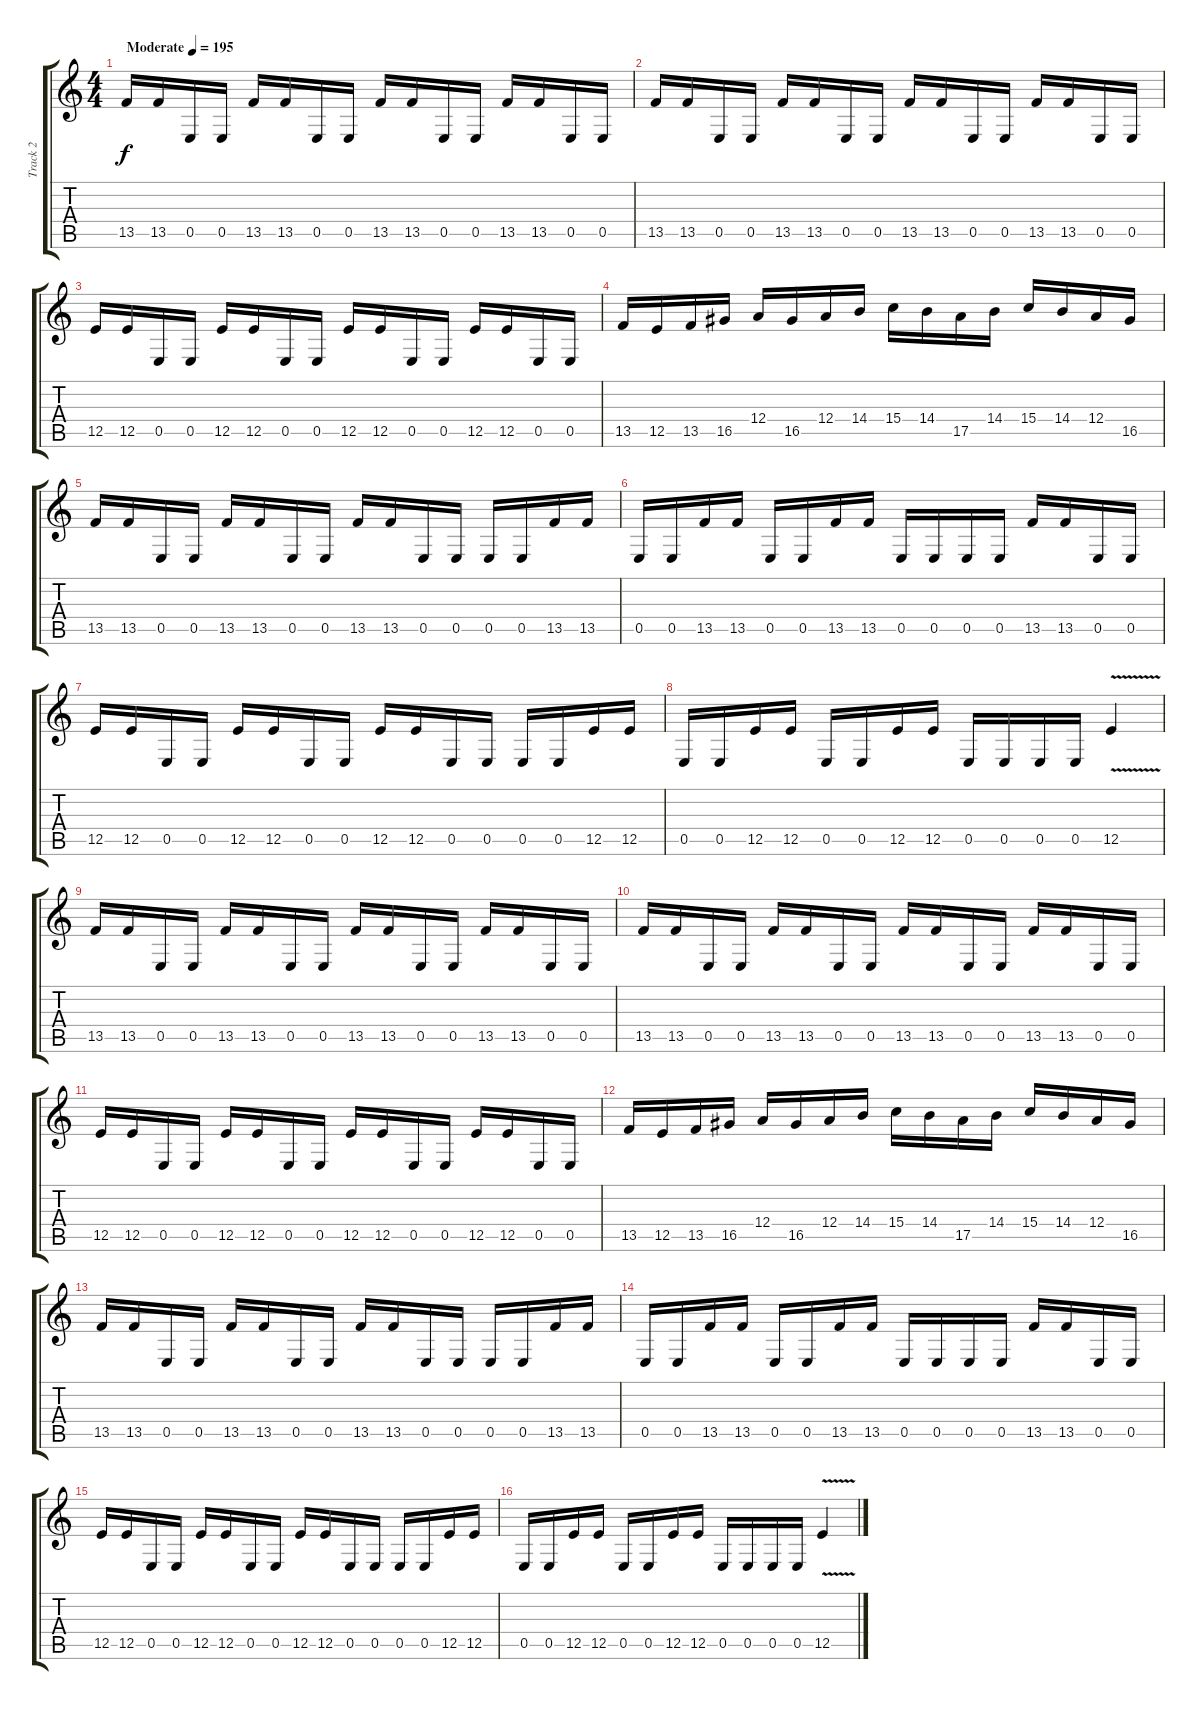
\track ("Track 2" "Track 2") {instrument distortionguitar}
\staff {score tabs}
\tuning (B3 Gb3 D3 A2 E2 B1) {hide}
\ts (4 4)
\tempo (195 "Moderate")
\clef g2
\ks c
13.5.16{dy f instrument distortionguitar} 13.5.16 0.5.16 0.5.16 13.5.16 13.5.16 0.5.16 0.5.16 13.5.16 13.5.16 0.5.16 0.5.16 13.5.16 13.5.16 0.5.16 0.5.16 |
13.5.16 13.5.16 0.5.16 0.5.16 13.5.16 13.5.16 0.5.16 0.5.16 13.5.16 13.5.16 0.5.16 0.5.16 13.5.16 13.5.16 0.5.16 0.5.16 |
12.5.16 12.5.16 0.5.16 0.5.16 12.5.16 12.5.16 0.5.16 0.5.16 12.5.16 12.5.16 0.5.16 0.5.16 12.5.16 12.5.16 0.5.16 0.5.16 |
13.5.16 12.5.16 13.5.16 16.5.16 12.4.16 16.5.16 12.4.16 14.4.16 15.4.16 14.4.16 17.5.16 14.4.16 15.4.16 14.4.16 12.4.16 16.5.16 |
13.5.16 13.5.16 0.5.16 0.5.16 13.5.16 13.5.16 0.5.16 0.5.16 13.5.16 13.5.16 0.5.16 0.5.16 0.5.16 0.5.16 13.5.16 13.5.16 |
0.5.16 0.5.16 13.5.16 13.5.16 0.5.16 0.5.16 13.5.16 13.5.16 0.5.16 0.5.16 0.5.16 0.5.16 13.5.16 13.5.16 0.5.16 0.5.16 |
12.5.16 12.5.16 0.5.16 0.5.16 12.5.16 12.5.16 0.5.16 0.5.16 12.5.16 12.5.16 0.5.16 0.5.16 0.5.16 0.5.16 12.5.16 12.5.16 |
0.5.16 0.5.16 12.5.16 12.5.16 0.5.16 0.5.16 12.5.16 12.5.16 0.5.16 0.5.16 0.5.16 0.5.16 12.5{v}.4 |
13.5.16 13.5.16 0.5.16 0.5.16 13.5.16 13.5.16 0.5.16 0.5.16 13.5.16 13.5.16 0.5.16 0.5.16 13.5.16 13.5.16 0.5.16 0.5.16 |
13.5.16 13.5.16 0.5.16 0.5.16 13.5.16 13.5.16 0.5.16 0.5.16 13.5.16 13.5.16 0.5.16 0.5.16 13.5.16 13.5.16 0.5.16 0.5.16 |
12.5.16 12.5.16 0.5.16 0.5.16 12.5.16 12.5.16 0.5.16 0.5.16 12.5.16 12.5.16 0.5.16 0.5.16 12.5.16 12.5.16 0.5.16 0.5.16 |
13.5.16 12.5.16 13.5.16 16.5.16 12.4.16 16.5.16 12.4.16 14.4.16 15.4.16 14.4.16 17.5.16 14.4.16 15.4.16 14.4.16 12.4.16 16.5.16 |
13.5.16 13.5.16 0.5.16 0.5.16 13.5.16 13.5.16 0.5.16 0.5.16 13.5.16 13.5.16 0.5.16 0.5.16 0.5.16 0.5.16 13.5.16 13.5.16 |
0.5.16 0.5.16 13.5.16 13.5.16 0.5.16 0.5.16 13.5.16 13.5.16 0.5.16 0.5.16 0.5.16 0.5.16 13.5.16 13.5.16 0.5.16 0.5.16 |
12.5.16 12.5.16 0.5.16 0.5.16 12.5.16 12.5.16 0.5.16 0.5.16 12.5.16 12.5.16 0.5.16 0.5.16 0.5.16 0.5.16 12.5.16 12.5.16 |
0.5.16 0.5.16 12.5.16 12.5.16 0.5.16 0.5.16 12.5.16 12.5.16 0.5.16 0.5.16 0.5.16 0.5.16 12.5{v}.4
